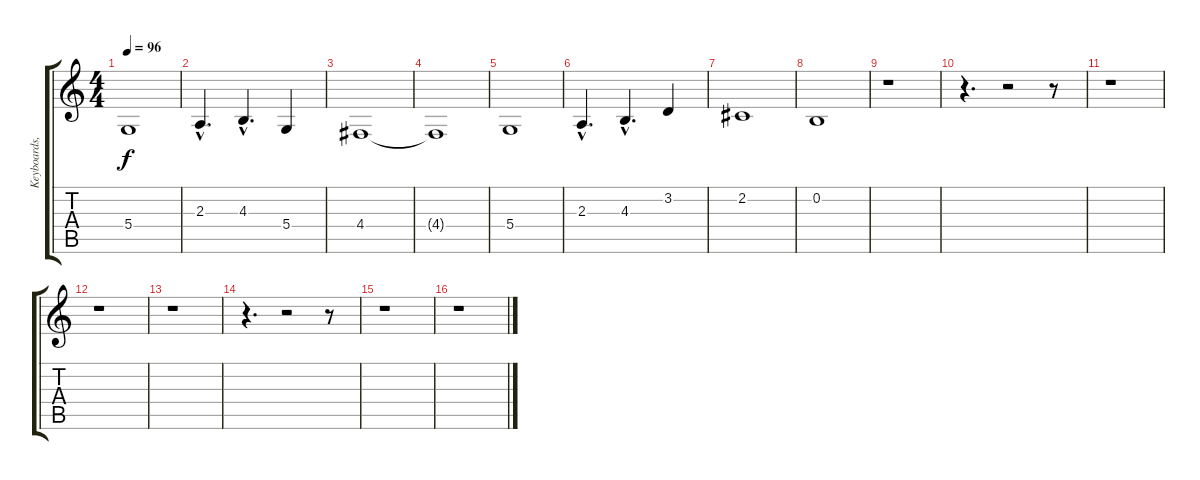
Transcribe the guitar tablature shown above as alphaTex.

\track ("Keyboards, melody" "Keyboards,") {instrument cello}
\staff {score tabs}
\tuning (E4 B3 G3 D3 A2 E2) {hide}
\ts (4 4)
\tempo 96
\clef g2
\ks c
5.4.1{dy f} |
2.3{hac}.4{d} 4.3{hac}.4{d} 5.4.4 |
4.4.1 |
4.4{t}.1 |
5.4.1 |
2.3{hac}.4{d} 4.3{hac}.4{d} 3.2.4 |
2.2.1 |
0.2.1 |
r.1 |
r.4{d} r.2 r.8 |
r.1 |
r.1 |
r.1 |
r.4{d} r.2 r.8 |
r.1 |
r.1
